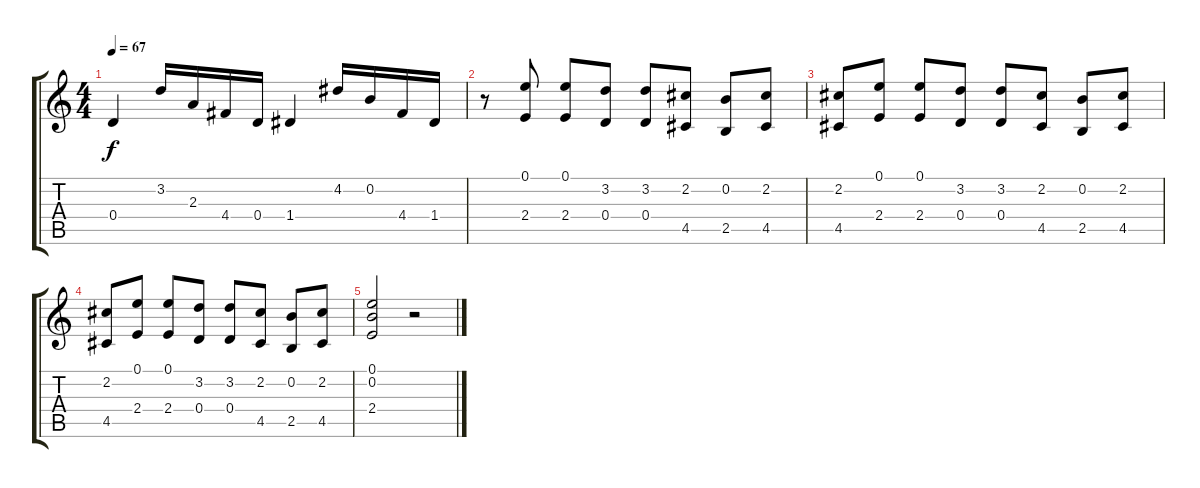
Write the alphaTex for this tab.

\track "" {instrument electricbassfinger}
\staff {score tabs}
\tuning (E4 B3 G3 D3 A2 E2) {hide}
\ts (4 4)
\tempo 67
\clef g2
\ks c
0.4.4{dy f} 3.2.16 2.3.16 4.4.16 0.4.16 1.4.4 4.2.16 0.2.16 4.4.16 1.4.16 |
r.8 (0.1 2.4).8 (0.1 2.4).8 (3.2 0.4).8 (3.2 0.4).8 (2.2 4.5).8 (0.2 2.5).8 (2.2 4.5).8 |
(2.2 4.5).8 (0.1 2.4).8 (0.1 2.4).8 (3.2 0.4).8 (3.2 0.4).8 (2.2 4.5).8 (0.2 2.5).8 (2.2 4.5).8 |
(2.2 4.5).8 (0.1 2.4).8 (0.1 2.4).8 (3.2 0.4).8 (3.2 0.4).8 (2.2 4.5).8 (0.2 2.5).8 (2.2 4.5).8 |
(0.1 0.2 2.4).2 r.2
